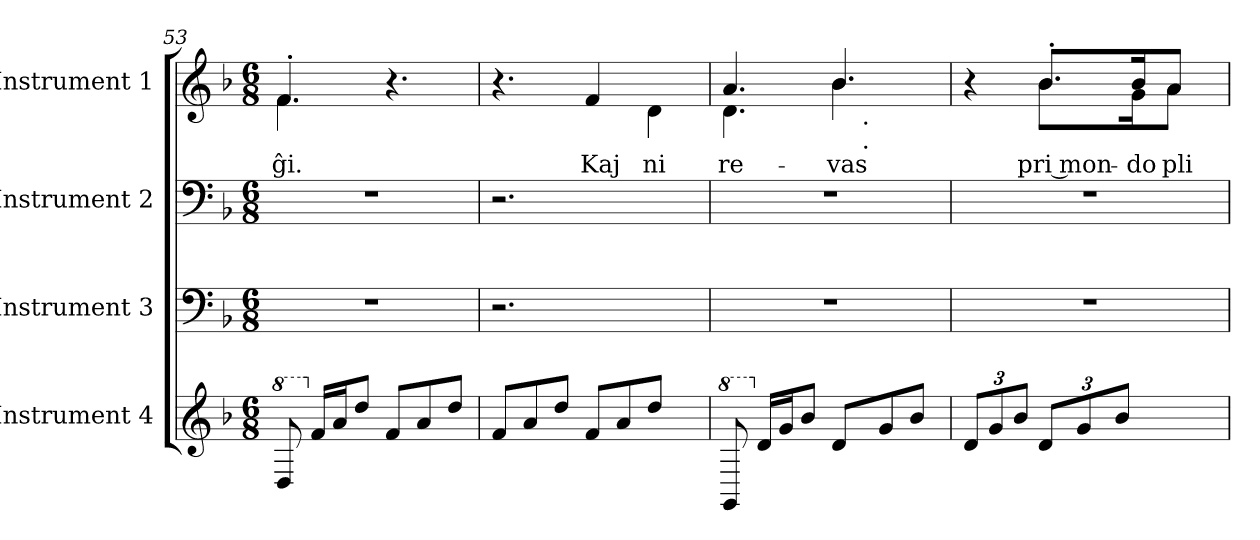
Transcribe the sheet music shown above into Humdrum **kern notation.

**kern	**kern	**kern	**kern	**text
*part4	*part3	*part2	*part1	*part1
*staff4	*staff3	*staff2	*staff1	*staff1
*I"Instrument 4	*I"Instrument 3	*I"Instrument 2	*I"Instrument 1	*
*clefG2	*clefF4	*clefF4	*clefG2	*
*k[b-]	*k[b-]	*k[b-]	*k[b-]	*
*F:	*F:	*F:	*F:	*
*M6/8	*M6/8	*M6/8	*M6/8	*
*8va	*	*	*	*
=53	=53	=53	=53	=53
!	!	!	!	!LO:LY:b:rj
*	*	*	*^	*
8d/	2.r	2.r	4.f'</	4.f\	ĝi.
*X8va	*	*	*	*	*
16f/L	.	.	.	.	.
16a/	.	.	.	.	.
8dd/J	.	.	.	.	.
8f/L	.	.	4.r	4.ryy	.
8a/	.	.	.	.	.
8dd/J	.	.	.	.	.
*	*	*	*v	*v	*
=54	=54	=54	=54	=54
8f/L	2.r	2.r	4.r	.
8a/	.	.	.	.
8dd/J	.	.	.	.
!	!	!	!	!LO:LY:b:cj
8f/L	.	.	4f/	Kaj
8a/	.	.	.	.
!	!	!	!	!LO:LY:b
8dd/J	.	.	4d\	ni
8ryy	8ryy	8ryy	.	.
=55	=55	=55	=55	=55
*8va	*	*	*	*
!	!	!	!	!LO:LY:b:cj
*	*	*	*^	*
*	*	*	*	*^	*
8G/	2.r	2.r	4.a/	4.d\	4ryy	re-
*X8va	*	*	*	*	*	*
16d/L	.	.	.	.	.	.
16g/	.	.	.	.	.	.
8b-/J	.	.	.	.	8ryy	.
!	!	!	!	!	!	!LO:LY:b:cj
8d/L	.	.	4.b-/	4.b-\	16ryy	-vas
.	.	.	.	.	64ryy	.
!	!	!	!	!	!LO:TX:b:t=.	!
!	!	!	!	!	!LO:TX:b:t=.	!
.	.	.	.	.	4ryy	.
8g/	.	.	.	.	.	.
8b-/J	.	.	.	.	.	.
.	.	.	.	.	32.ryy	.
*	*	*	*	*v	*v	*
=56	=56	=56	=56	=56	=56
12d/L	2.r	2.r	4r	4ryy	.
12g/	.	.	.	.	.
12b-/J	.	.	.	.	.
!	!	!	!	!	!LO:LY:b:rj
12d/L	.	.	8.b-'>/L	8.b-\L	pri mon-
12g/	.	.	.	.	.
12b-/J	.	.	.	.	.
!	!	!	!	!	!LO:LY:b:cj
.	.	.	16b-/	16g\	-do
!	!	!	!	!	!LO:LY:b:cj
4ryy	.	.	8a/J	8a\J	pli
.	.	.	8ryy	8ryy	.
*	*	*	*v	*v	*
=	=	=	=	=
*-	*-	*-	*-	*-
